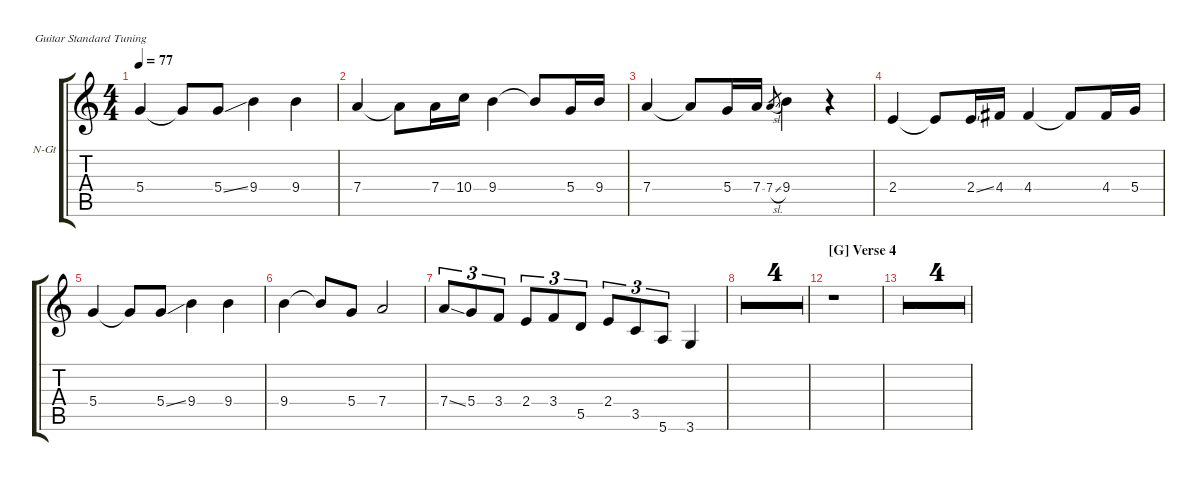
\hideDynamics
\bracketExtendMode groupsimilarinstruments
\firstSystemTrackNameOrientation horizontal
\otherSystemsTrackNameOrientation horizontal
\track ("Guitar I" "N-Gt") {multiBarRest instrument acousticguitarnylon}
\staff {score tabs}
\tuning (E4 B3 G3 D3 A2 E2)
\ts (4 4)
\tempo 77
\clef g2
\ks c
5.4.4{dy f} 5.4{t}.8 5.4{ss}.8 9.4.4 9.4.4 |
7.4.4 7.4{t}.8 7.4.16{dy ff} 10.4.16{dy f} 9.4.4{dy ff} 9.4{t}.8{dy f} 5.4.16 9.4.16 |
7.4.4 7.4{t}.8 5.4.16 7.4.16 7.4{sl}.8{gr dy p} 9.4.4{dy f} r.4 |
2.4.4 2.4{t}.8 2.4{ss}.16 4.4.16 4.4.4 4.4{t}.8 4.4.16 5.4.16 |
5.4.4 5.4{t}.8 5.4{ss}.8 9.4.4 9.4.4 |
9.4.4 9.4{t}.8 5.4.8 7.4.2 |
7.4{ss}.8{tu (3 2)} 5.4.8{tu (3 2)} 3.4.8{tu (3 2)} 2.4.8{tu (3 2)} 3.4.8{tu (3 2)} 5.5.8{tu (3 2)} 2.4.8{tu (3 2)} 3.5.8{tu (3 2)} 5.6.8{tu (3 2)} 3.6.4 |
r.1 |
r.1 |
r.1 |
r.1 |
\section ("G" "Verse 4")
r.1 |
r.1 |
r.1 |
r.1 |
r.1
